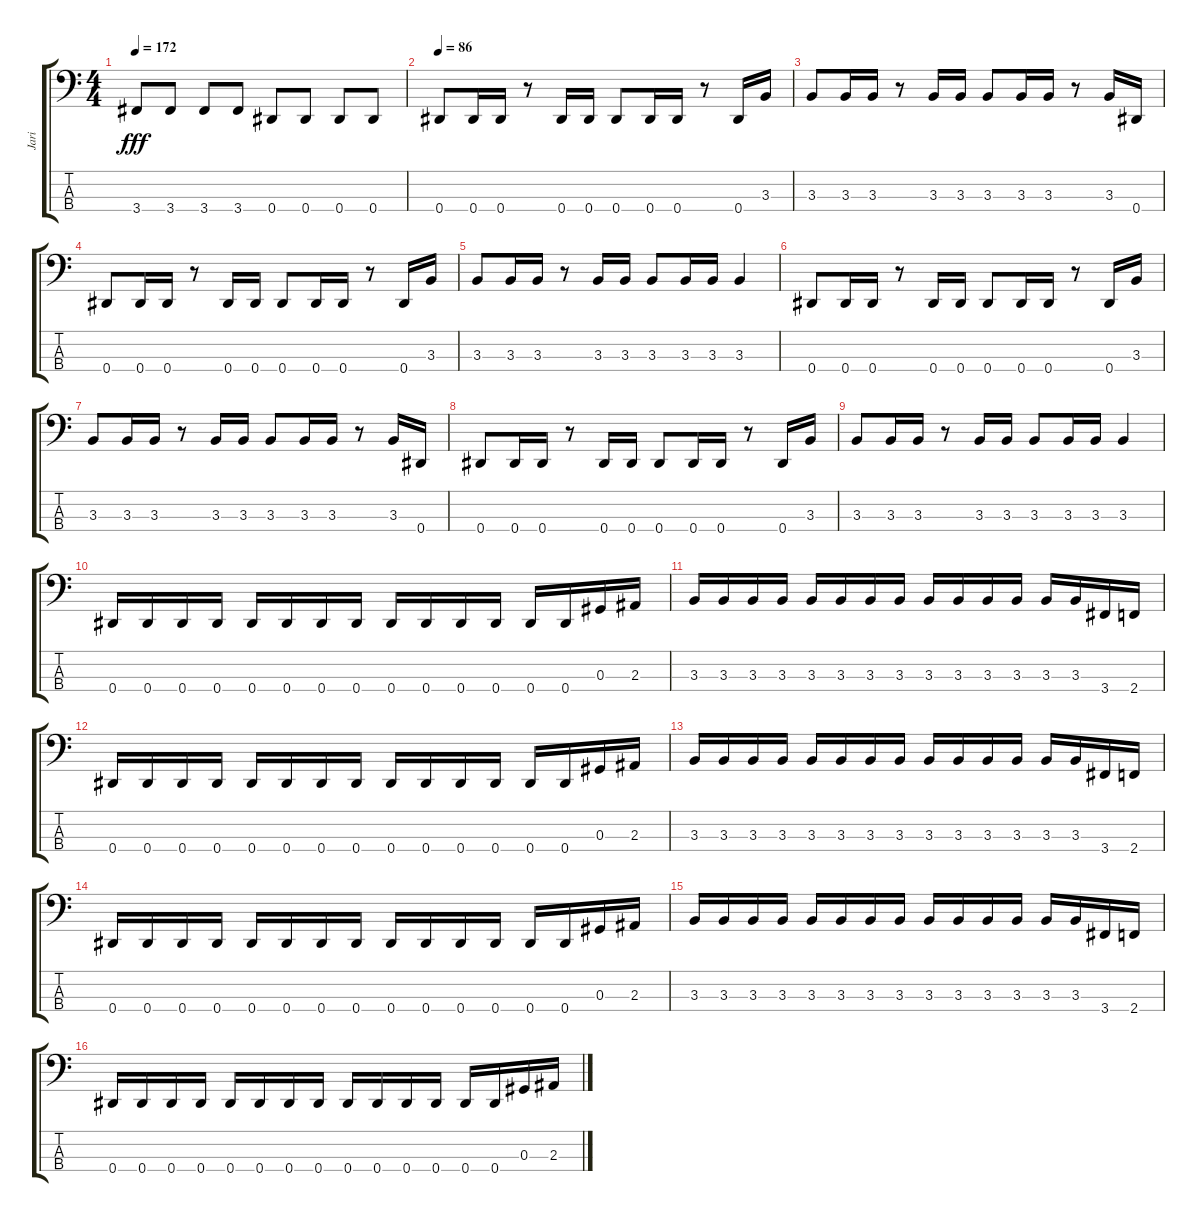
\track ("Jari" "Jari") {instrument electricbassfinger}
\staff {score tabs}
\tuning (Gb2 Db2 Ab1 Eb1) {hide}
\ts (4 4)
\tempo 172
\clef f4
\ks c
3.4.8{dy fff} 3.4.8 3.4.8 3.4.8 0.4.8 0.4.8 0.4.8 0.4.8 |
\tempo 86
0.4.8 0.4.16 0.4.16 r.8 0.4.16 0.4.16 0.4.8 0.4.16 0.4.16 r.8 0.4.16 3.3.16 |
3.3.8 3.3.16 3.3.16 r.8 3.3.16 3.3.16 3.3.8 3.3.16 3.3.16 r.8 3.3.16 0.4.16 |
0.4.8 0.4.16 0.4.16 r.8 0.4.16 0.4.16 0.4.8 0.4.16 0.4.16 r.8 0.4.16 3.3.16 |
3.3.8 3.3.16 3.3.16 r.8 3.3.16 3.3.16 3.3.8 3.3.16 3.3.16 3.3.4 |
0.4.8 0.4.16 0.4.16 r.8 0.4.16 0.4.16 0.4.8 0.4.16 0.4.16 r.8 0.4.16 3.3.16 |
3.3.8 3.3.16 3.3.16 r.8 3.3.16 3.3.16 3.3.8 3.3.16 3.3.16 r.8 3.3.16 0.4.16 |
0.4.8 0.4.16 0.4.16 r.8 0.4.16 0.4.16 0.4.8 0.4.16 0.4.16 r.8 0.4.16 3.3.16 |
3.3.8 3.3.16 3.3.16 r.8 3.3.16 3.3.16 3.3.8 3.3.16 3.3.16 3.3.4 |
0.4.16 0.4.16 0.4.16 0.4.16 0.4.16 0.4.16 0.4.16 0.4.16 0.4.16 0.4.16 0.4.16 0.4.16 0.4.16 0.4.16 0.3.16 2.3.16 |
3.3.16 3.3.16 3.3.16 3.3.16 3.3.16 3.3.16 3.3.16 3.3.16 3.3.16 3.3.16 3.3.16 3.3.16 3.3.16 3.3.16 3.4.16 2.4.16 |
0.4.16 0.4.16 0.4.16 0.4.16 0.4.16 0.4.16 0.4.16 0.4.16 0.4.16 0.4.16 0.4.16 0.4.16 0.4.16 0.4.16 0.3.16 2.3.16 |
3.3.16 3.3.16 3.3.16 3.3.16 3.3.16 3.3.16 3.3.16 3.3.16 3.3.16 3.3.16 3.3.16 3.3.16 3.3.16 3.3.16 3.4.16 2.4.16 |
0.4.16 0.4.16 0.4.16 0.4.16 0.4.16 0.4.16 0.4.16 0.4.16 0.4.16 0.4.16 0.4.16 0.4.16 0.4.16 0.4.16 0.3.16 2.3.16 |
3.3.16 3.3.16 3.3.16 3.3.16 3.3.16 3.3.16 3.3.16 3.3.16 3.3.16 3.3.16 3.3.16 3.3.16 3.3.16 3.3.16 3.4.16 2.4.16 |
0.4.16 0.4.16 0.4.16 0.4.16 0.4.16 0.4.16 0.4.16 0.4.16 0.4.16 0.4.16 0.4.16 0.4.16 0.4.16 0.4.16 0.3.16 2.3.16
